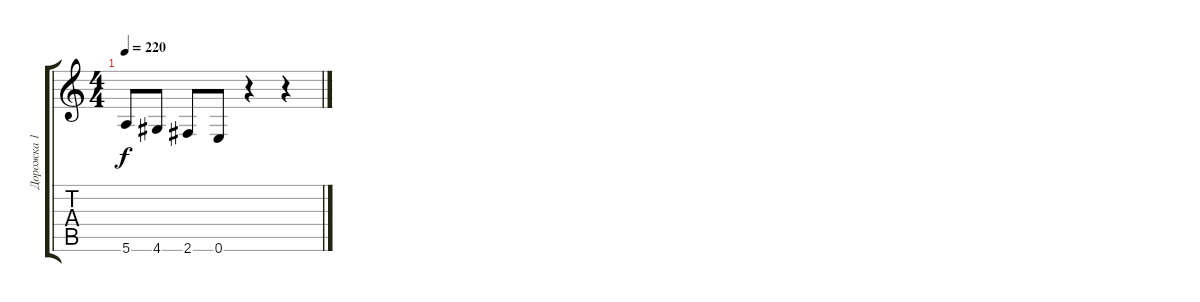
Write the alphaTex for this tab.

\track ("Дорожка 1" "Дорожка 1") {instrument electricguitarmuted}
\staff {score tabs}
\tuning (E4 B3 G3 D3 A2 E2) {hide}
\ts (4 4)
\tempo 220
\clef g2
\ks c
5.6.8{dy f} 4.6.8 2.6.8 0.6.8 r.4 r.4
